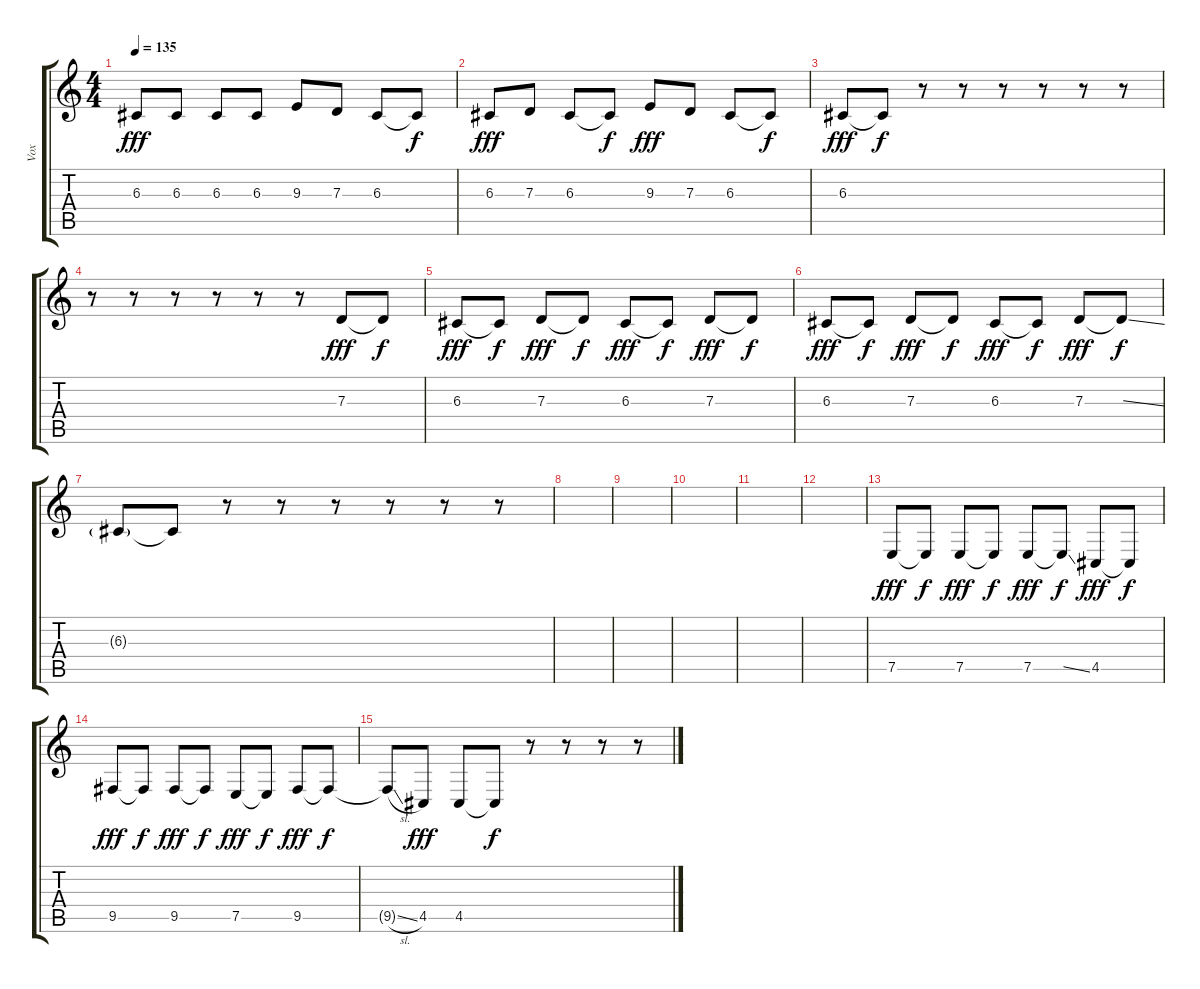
\track ("Vox" "Vox") {instrument flute}
\staff {score tabs}
\tuning (E4 B3 G3 D3 A2 E2) {hide}
\ts (4 4)
\tempo 135
\clef g2
\ks c
6.3.8{dy fff} 6.3.8 6.3.8 6.3.8 9.3.8 7.3.8 6.3.8 6.3{t}.8{dy f} |
6.3.8{dy fff} 7.3.8 6.3.8 6.3{t}.8{dy f} 9.3.8{dy fff} 7.3.8 6.3.8 6.3{t}.8{dy f} |
6.3.8{dy fff} 6.3{t}.8{dy f} r.8 r.8 r.8 r.8 r.8 r.8 |
r.8 r.8 r.8 r.8 r.8 r.8 7.3.8{dy fff} 7.3{t}.8{dy f} |
6.3.8{dy fff} 6.3{t}.8{dy f} 7.3.8{dy fff} 7.3{t}.8{dy f} 6.3.8{dy fff} 6.3{t}.8{dy f} 7.3.8{dy fff} 7.3{t}.8{dy f} |
6.3.8{dy fff} 6.3{t}.8{dy f} 7.3.8{dy fff} 7.3{t}.8{dy f} 6.3.8{dy fff} 6.3{t}.8{dy f} 7.3.8{dy fff} 7.3{ss t}.8{dy f} |
6.3{g}.8 6.3{t}.8 r.8 r.8 r.8 r.8 r.8 r.8 |
|
|
|
|
|
7.5.8{dy fff} 7.5{t}.8{dy f} 7.5.8{dy fff} 7.5{t}.8{dy f} 7.5.8{dy fff} 7.5{ss t}.8{dy f} 4.5.8{dy fff} 4.5{t}.8{dy f} |
9.5.8{dy fff} 9.5{t}.8{dy f} 9.5.8{dy fff} 9.5{t}.8{dy f} 7.5.8{dy fff} 7.5{t}.8{dy f} 9.5.8{dy fff} 9.5{t}.8{dy f} |
9.5{sl t}.8 4.5.8{dy fff} 4.5.8 4.5{t}.8{dy f} r.8 r.8 r.8 r.8
